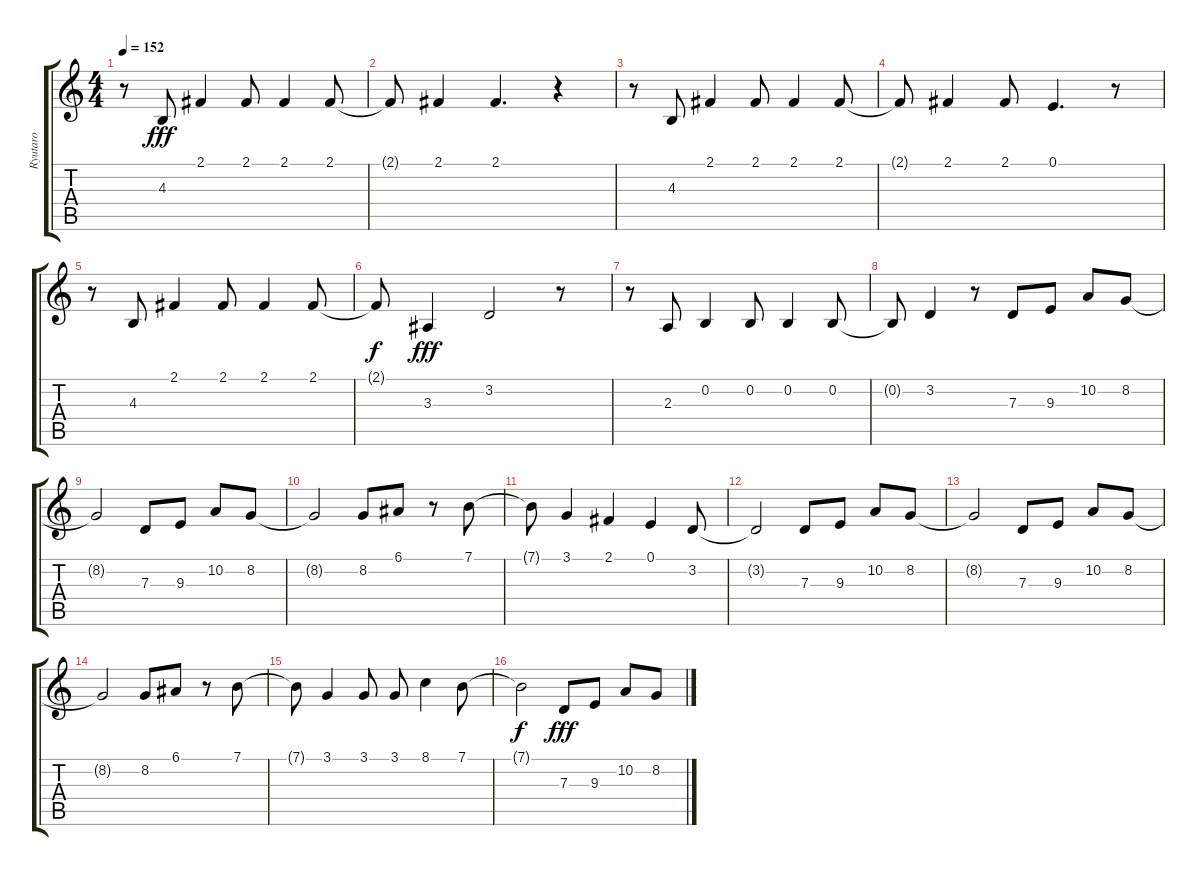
\track ("Ryutaro" "Ryutaro") {instrument voiceoohs}
\staff {score tabs}
\tuning (E4 B3 G3 D3 A2 E2) {hide}
\ts (4 4)
\tempo 152
\clef g2
\ks c
r.8{dy fff} 4.3.8 2.1.4 2.1.8 2.1.4 2.1.8 |
2.1{t}.8 2.1.4 2.1.4{d} r.4 |
r.8 4.3.8 2.1.4 2.1.8 2.1.4 2.1.8 |
2.1{t}.8 2.1.4 2.1.8 0.1.4{d} r.8 |
r.8 4.3.8 2.1.4 2.1.8 2.1.4 2.1.8 |
2.1{t}.8{dy f} 3.3.4{dy fff} 3.2.2 r.8 |
r.8 2.3.8 0.2.4 0.2.8 0.2.4 0.2.8 |
0.2{t}.8 3.2.4 r.8 7.3.8 9.3.8 10.2.8 8.2.8 |
8.2{t}.2 7.3.8 9.3.8 10.2.8 8.2.8 |
8.2{t}.2 8.2.8 6.1.8 r.8 7.1.8 |
7.1{t}.8 3.1.4 2.1.4 0.1.4 3.2.8 |
3.2{t}.2 7.3.8 9.3.8 10.2.8 8.2.8 |
8.2{t}.2 7.3.8 9.3.8 10.2.8 8.2.8 |
8.2{t}.2 8.2.8 6.1.8 r.8 7.1.8 |
7.1{t}.8 3.1.4 3.1.8 3.1.8 8.1.4 7.1.8 |
7.1{t}.2{dy f} 7.3.8{dy fff} 9.3.8 10.2.8 8.2.8
